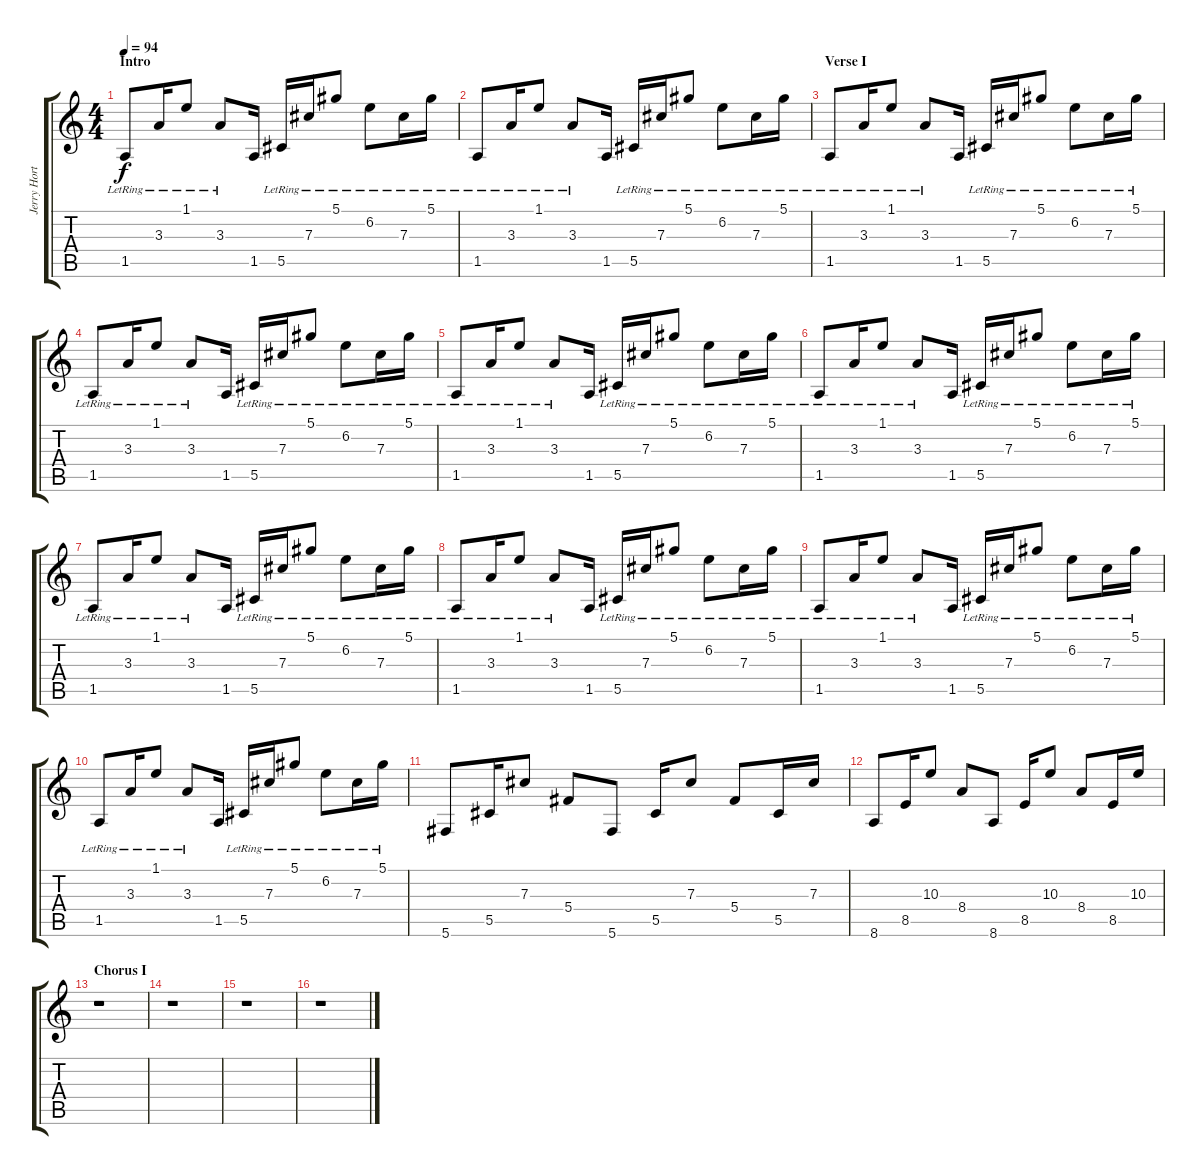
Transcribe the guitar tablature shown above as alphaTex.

\track ("Jerry Horton - Acoustic Guitar" "Jerry Hort") {instrument acousticguitarsteel}
\staff {score tabs}
\tuning (Eb4 Bb3 Gb3 Db3 Ab2 Db2) {hide}
\ts (4 4)
\section ("" "Intro")
\tempo 94
\clef g2
\ks c
1.5{lr}.8{dy f instrument acousticguitarsteel} 3.3{lr}.16 1.1{lr}.8 3.3{lr}.8 1.5.16 5.5{lr}.16 7.3{lr}.16 5.1{lr}.8 6.2{lr}.8 7.3{lr}.16 5.1{lr}.16 |
1.5{lr}.8 3.3{lr}.16 1.1{lr}.8 3.3{lr}.8 1.5.16 5.5{lr}.16 7.3{lr}.16 5.1{lr}.8 6.2{lr}.8 7.3{lr}.16 5.1{lr}.16 |
\section ("" "Verse I")
1.5{lr}.8 3.3{lr}.16 1.1{lr}.8 3.3{lr}.8 1.5.16 5.5{lr}.16 7.3{lr}.16 5.1{lr}.8 6.2{lr}.8 7.3{lr}.16 5.1{lr}.16 |
1.5{lr}.8 3.3{lr}.16 1.1{lr}.8 3.3{lr}.8 1.5.16 5.5{lr}.16 7.3{lr}.16 5.1{lr}.8 6.2{lr}.8 7.3{lr}.16 5.1{lr}.16 |
1.5{lr}.8 3.3{lr}.16 1.1{lr}.8 3.3{lr}.8 1.5.16 5.5{lr}.16 7.3{lr}.16 5.1{lr}.8 6.2{lr}.8 7.3{lr}.16 5.1{lr}.16 |
1.5{lr}.8 3.3{lr}.16 1.1{lr}.8 3.3{lr}.8 1.5.16 5.5{lr}.16 7.3{lr}.16 5.1{lr}.8 6.2{lr}.8 7.3{lr}.16 5.1{lr}.16 |
1.5{lr}.8 3.3{lr}.16 1.1{lr}.8 3.3{lr}.8 1.5.16 5.5{lr}.16 7.3{lr}.16 5.1{lr}.8 6.2{lr}.8 7.3{lr}.16 5.1{lr}.16 |
1.5{lr}.8 3.3{lr}.16 1.1{lr}.8 3.3{lr}.8 1.5.16 5.5{lr}.16 7.3{lr}.16 5.1{lr}.8 6.2{lr}.8 7.3{lr}.16 5.1{lr}.16 |
1.5{lr}.8 3.3{lr}.16 1.1{lr}.8 3.3{lr}.8 1.5.16 5.5{lr}.16 7.3{lr}.16 5.1{lr}.8 6.2{lr}.8 7.3{lr}.16 5.1{lr}.16 |
1.5{lr}.8 3.3{lr}.16 1.1{lr}.8 3.3{lr}.8 1.5.16 5.5{lr}.16 7.3{lr}.16 5.1{lr}.8 6.2{lr}.8 7.3{lr}.16 5.1{lr}.16 |
5.6.8 5.5.16 7.3.8 5.4.8 5.6.8 5.5.16 7.3.8 5.4.8 5.5.16 7.3.16 |
8.6.8 8.5.16 10.3.8 8.4.8 8.6.8 8.5.16 10.3.8 8.4.8 8.5.16 10.3.16 |
\section ("" "Chorus I")
r.1 |
r.1 |
r.1 |
r.1
